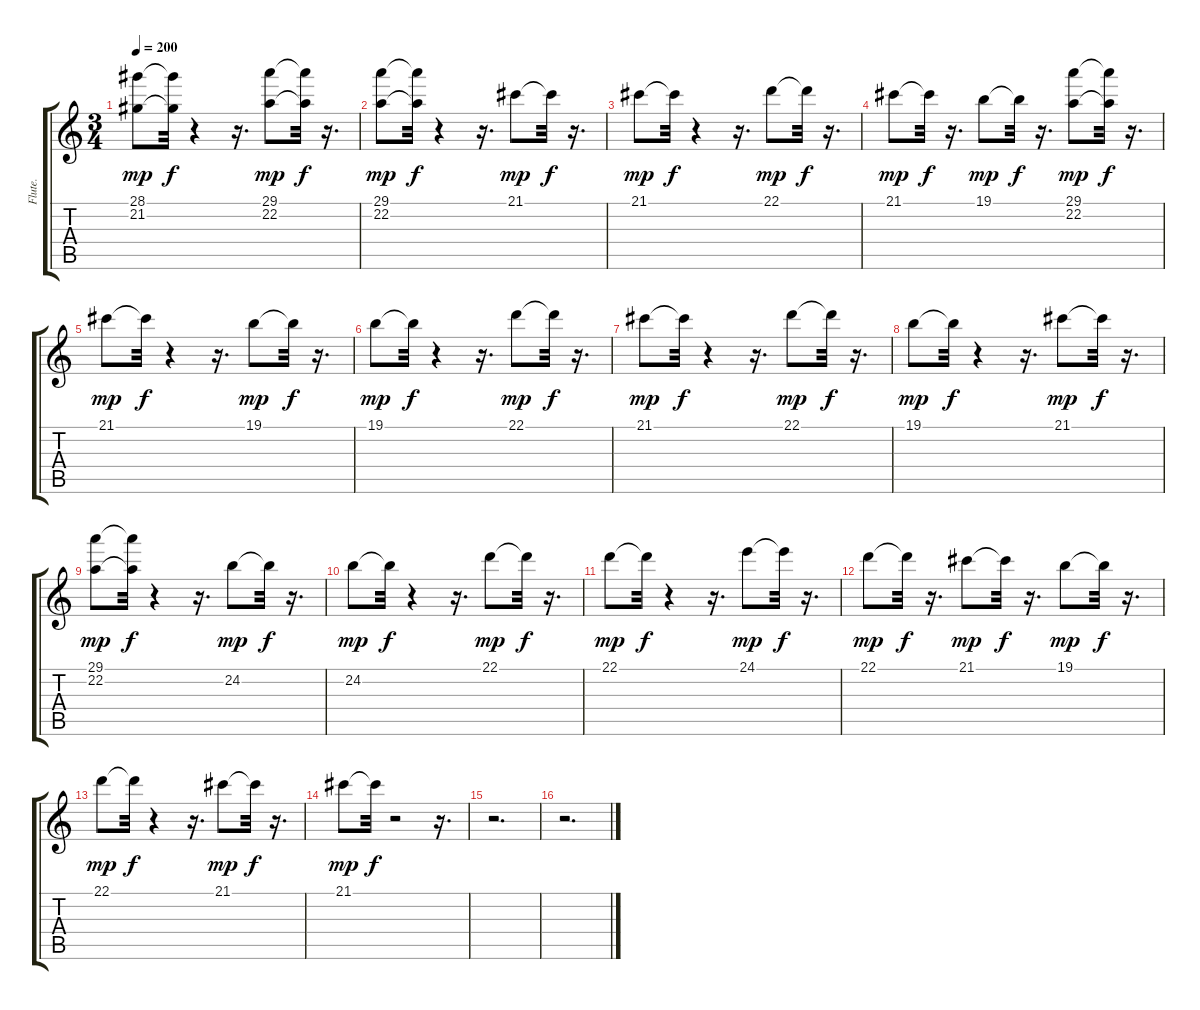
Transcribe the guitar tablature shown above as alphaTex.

\track ("Flute." "Flute.") {instrument flute}
\staff {score tabs}
\tuning (E4 B3 G3 D3 A2 E2) {hide}
\ts (3 4)
\tempo 200
\clef g2
\ks c
(28.1 21.2).8{dy mp} (28.1{t} 21.2{t}).32{dy f} r.4 r.16{d} (29.1 22.2).8{dy mp} (29.1{t} 22.2{t}).32{dy f} r.16{d} |
(29.1 22.2).8{dy mp} (29.1{t} 22.2{t}).32{dy f} r.4 r.16{d} 21.1.8{dy mp} 21.1{t}.32{dy f} r.16{d} |
21.1.8{dy mp} 21.1{t}.32{dy f} r.4 r.16{d} 22.1.8{dy mp} 22.1{t}.32{dy f} r.16{d} |
21.1.8{dy mp} 21.1{t}.32{dy f} r.16{d} 19.1.8{dy mp} 19.1{t}.32{dy f} r.16{d} (29.1 22.2).8{dy mp} (29.1{t} 22.2{t}).32{dy f} r.16{d} |
21.1.8{dy mp} 21.1{t}.32{dy f} r.4 r.16{d} 19.1.8{dy mp} 19.1{t}.32{dy f} r.16{d} |
19.1.8{dy mp} 19.1{t}.32{dy f} r.4 r.16{d} 22.1.8{dy mp} 22.1{t}.32{dy f} r.16{d} |
21.1.8{dy mp} 21.1{t}.32{dy f} r.4 r.16{d} 22.1.8{dy mp} 22.1{t}.32{dy f} r.16{d} |
19.1.8{dy mp} 19.1{t}.32{dy f} r.4 r.16{d} 21.1.8{dy mp} 21.1{t}.32{dy f} r.16{d} |
(29.1 22.2).8{dy mp} (29.1{t} 22.2{t}).32{dy f} r.4 r.16{d} 24.2.8{dy mp} 24.2{t}.32{dy f} r.16{d} |
24.2.8{dy mp} 24.2{t}.32{dy f} r.4 r.16{d} 22.1.8{dy mp} 22.1{t}.32{dy f} r.16{d} |
22.1.8{dy mp} 22.1{t}.32{dy f} r.4 r.16{d} 24.1.8{dy mp} 24.1{t}.32{dy f} r.16{d} |
22.1.8{dy mp} 22.1{t}.32{dy f} r.16{d} 21.1.8{dy mp} 21.1{t}.32{dy f} r.16{d} 19.1.8{dy mp} 19.1{t}.32{dy f} r.16{d} |
22.1.8{dy mp} 22.1{t}.32{dy f} r.4 r.16{d} 21.1.8{dy mp} 21.1{t}.32{dy f} r.16{d} |
21.1.8{dy mp} 21.1{t}.32{dy f} r.2 r.16{d} |
r.2{d} |
r.2{d}
